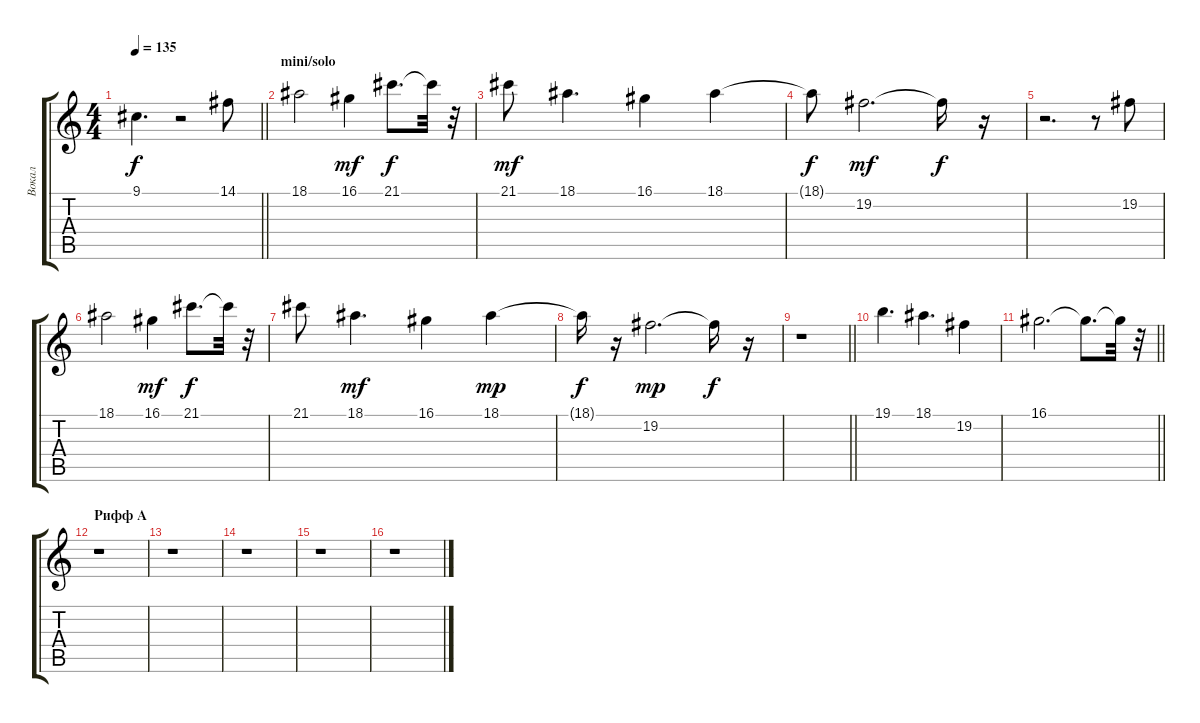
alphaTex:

\track ("Вокал" "Вокал") {instrument synthvoice}
\staff {score tabs}
\tuning (E4 B3 G3 D3 A2 E2) {hide}
\ts (4 4)
\tempo 135
\clef g2
\barLineRight lightlight
\ks c
9.1{t}.4{d dy f} r.2 14.1.8 |
\section ("" "mini/solo")
18.1.2 16.1.4{dy mf} 21.1.8{d dy f} 21.1{t}.32 r.32 |
21.1.8{dy mf} 18.1.4{d} 16.1.4 18.1.4 |
18.1{t}.8{dy f} 19.2.2{d dy mf} 19.2{t}.16{dy f} r.16 |
r.2{d} r.8 19.2.8 |
18.1.2 16.1.4{dy mf} 21.1.8{d dy f} 21.1{t}.32 r.32 |
21.1.8 18.1.4{d dy mf} 16.1.4 18.1.4{dy mp} |
18.1{t}.16{dy f} r.16 19.2.2{d dy mp} 19.2{t}.16{dy f} r.16 |
\barLineRight lightlight
r.1 |
\section ("" "")
19.1.4{d} 18.1.4{d} 19.2.4 |
\barLineRight lightlight
16.1.2{d} 16.1{t}.8{d} 16.1{t}.32 r.32 |
\section ("" "Рифф А")
r.1 |
r.1 |
r.1 |
r.1 |
r.1
